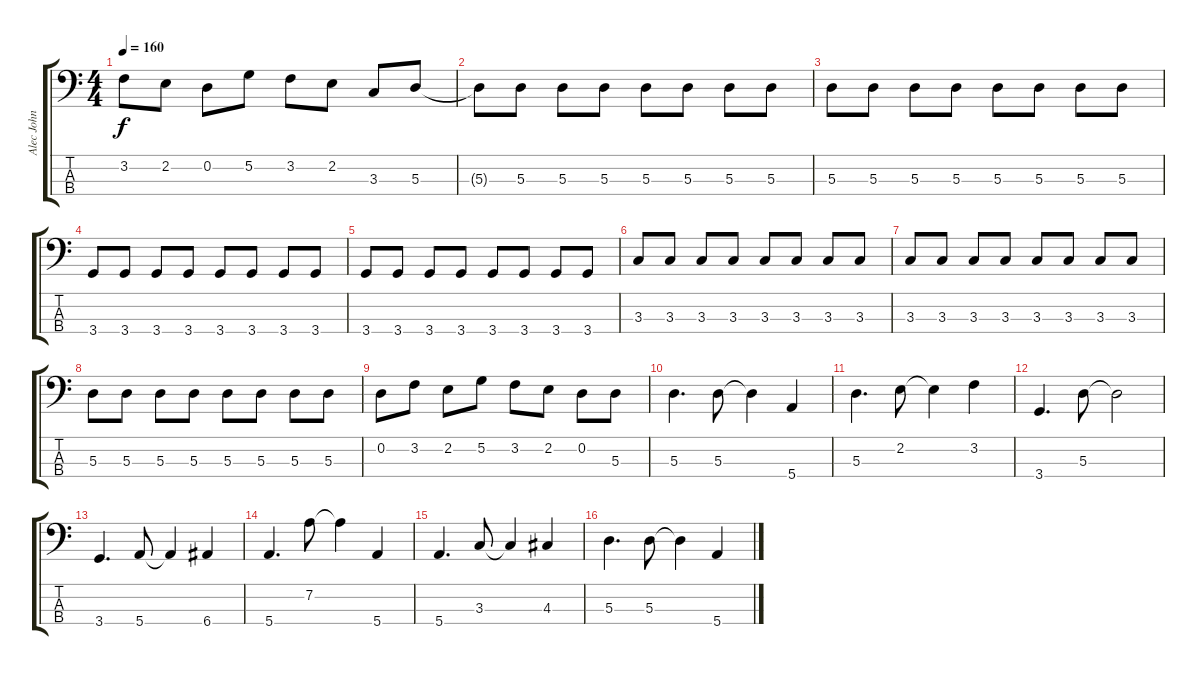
\track ("Alec John Such" "Alec John ") {instrument electricbassfinger}
\staff {score tabs}
\tuning (G2 D2 A1 E1) {hide}
\ts (4 4)
\tempo 160
\clef f4
\ks c
3.2.8{dy f instrument electricbassfinger} 2.2.8 0.2.8 5.2.8 3.2.8 2.2.8 3.3.8 5.3.8 |
5.3{t}.8 5.3.8 5.3.8 5.3.8 5.3.8 5.3.8 5.3.8 5.3.8 |
5.3.8 5.3.8 5.3.8 5.3.8 5.3.8 5.3.8 5.3.8 5.3.8 |
3.4.8 3.4.8 3.4.8 3.4.8 3.4.8 3.4.8 3.4.8 3.4.8 |
3.4.8 3.4.8 3.4.8 3.4.8 3.4.8 3.4.8 3.4.8 3.4.8 |
3.3.8 3.3.8 3.3.8 3.3.8 3.3.8 3.3.8 3.3.8 3.3.8 |
3.3.8 3.3.8 3.3.8 3.3.8 3.3.8 3.3.8 3.3.8 3.3.8 |
5.3.8 5.3.8 5.3.8 5.3.8 5.3.8 5.3.8 5.3.8 5.3.8 |
0.2.8 3.2.8 2.2.8 5.2.8 3.2.8 2.2.8 0.2.8 5.3.8 |
5.3.4{d} 5.3.8 5.3{t}.4 5.4.4 |
5.3.4{d} 2.2.8 2.2{t}.4 3.2.4 |
3.4.4{d} 5.3.8 5.3{t}.2 |
3.4.4{d} 5.4.8 5.4{t}.4 6.4.4 |
5.4.4{d} 7.2.8 7.2{t}.4 5.4.4 |
5.4.4{d} 3.3.8 3.3{t}.4 4.3.4 |
5.3.4{d} 5.3.8 5.3{t}.4 5.4.4
